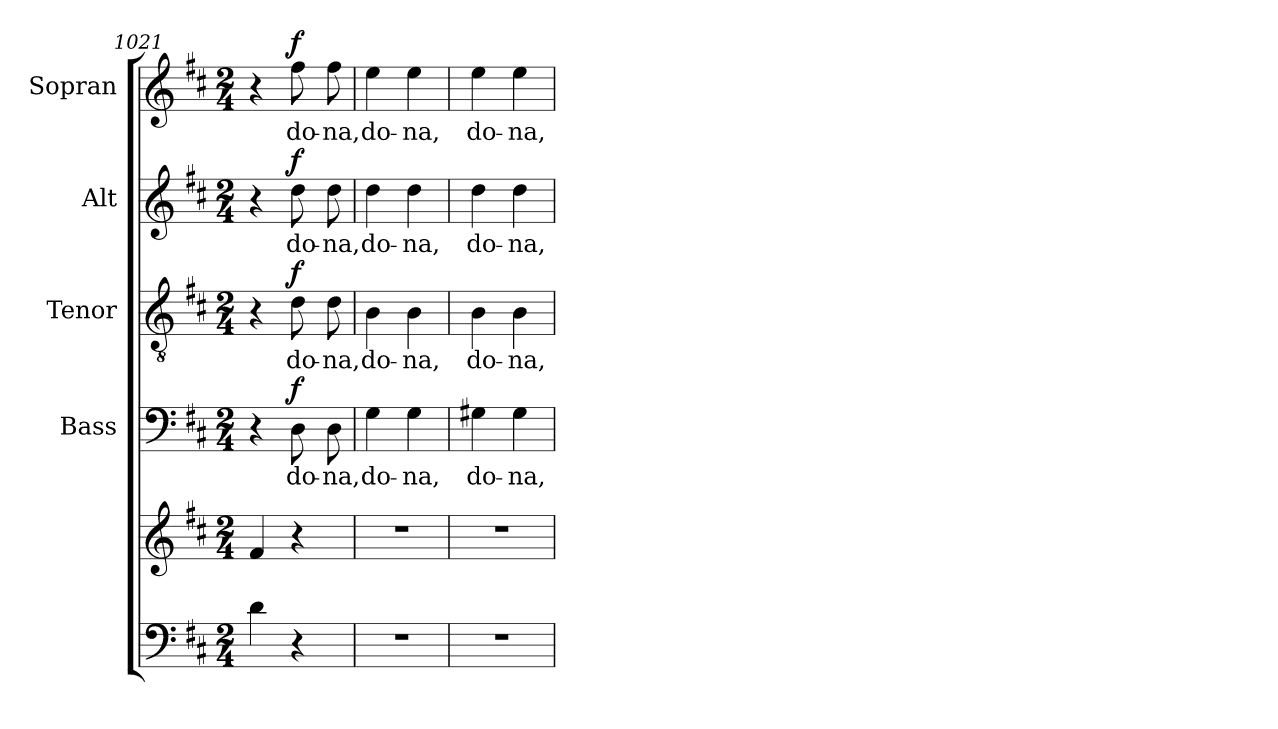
**kern	**kern	**kern	**text	**dynam	**kern	**text	**dynam	**kern	**text	**dynam	**kern	**text	**dynam
*part5	*part5	*part4	*part4	*part4	*part3	*part3	*part3	*part2	*part2	*part2	*part1	*part1	*part1
*staff6	*staff5	*staff4	*staff4	*staff4	*staff3	*staff3	*staff3	*staff2	*staff2	*staff2	*staff1	*staff1	*staff1
*	*	*I"Bass	*	*	*I"Tenor	*	*	*I"Alt	*	*	*I"Sopran	*	*
*	*	*I'B.	*	*	*I'T.	*	*	*I'A.	*	*	*I'S.	*	*
*clefF4	*clefG2	*clefF4	*	*	*clefGv2	*	*	*clefG2	*	*	*clefG2	*	*
*k[f#c#]	*k[f#c#]	*k[f#c#]	*	*	*k[f#c#]	*	*	*k[f#c#]	*	*	*k[f#c#]	*	*
*D:	*D:	*D:	*	*	*D:	*	*	*D:	*	*	*D:	*	*
*M2/4	*M2/4	*M2/4	*	*	*M2/4	*	*	*M2/4	*	*	*M2/4	*	*
=1021	=1021	=1021	=1021	=1021	=1021	=1021	=1021	=1021	=1021	=1021	=1021	=1021	=1021
4d\	4f#/	4r	.	.	4r	.	.	4r	.	.	4r	.	.
!	!	!	!LO:LY:b	!LO:DY:a	!	!LO:LY:b	!LO:DY:a	!	!LO:LY:b	!LO:DY:a	!	!LO:LY:b	!LO:DY:a
4r	4r	8D\	do-	f	8d\	do-	f	8dd\	do-	f	8ff#\	do-	f
!	!	!	!LO:LY:b	!	!	!LO:LY:b	!	!	!LO:LY:b	!	!	!LO:LY:b	!
.	.	8D\	-na,	.	8d\	-na,	.	8dd\	-na,	.	8ff#\	-na,	.
=1022	=1022	=1022	=1022	=1022	=1022	=1022	=1022	=1022	=1022	=1022	=1022	=1022	=1022
!	!	!	!LO:LY:b	!	!	!LO:LY:b	!	!	!LO:LY:b	!	!	!LO:LY:b	!
2r	2r	4G\	do-	.	4B\	do-	.	4dd\	do-	.	4ee\	do-	.
!	!	!	!LO:LY:b	!	!	!LO:LY:b	!	!	!LO:LY:b	!	!	!LO:LY:b	!
.	.	4G\	-na,	.	4B\	-na,	.	4dd\	-na,	.	4ee\	-na,	.
=1023	=1023	=1023	=1023	=1023	=1023	=1023	=1023	=1023	=1023	=1023	=1023	=1023	=1023
!	!	!	!LO:LY:b	!	!	!LO:LY:b	!	!	!LO:LY:b	!	!	!LO:LY:b	!
2r	2r	4G#X\	do-	.	4B\	do-	.	4dd\	do-	.	4ee\	do-	.
!	!	!	!LO:LY:b	!	!	!LO:LY:b	!	!	!LO:LY:b	!	!	!LO:LY:b	!
.	.	4G#\	-na,	.	4B\	-na,	.	4dd\	-na,	.	4ee\	-na,	.
=	=	=	=	=	=	=	=	=	=	=	=	=	=
*-	*-	*-	*-	*-	*-	*-	*-	*-	*-	*-	*-	*-	*-
